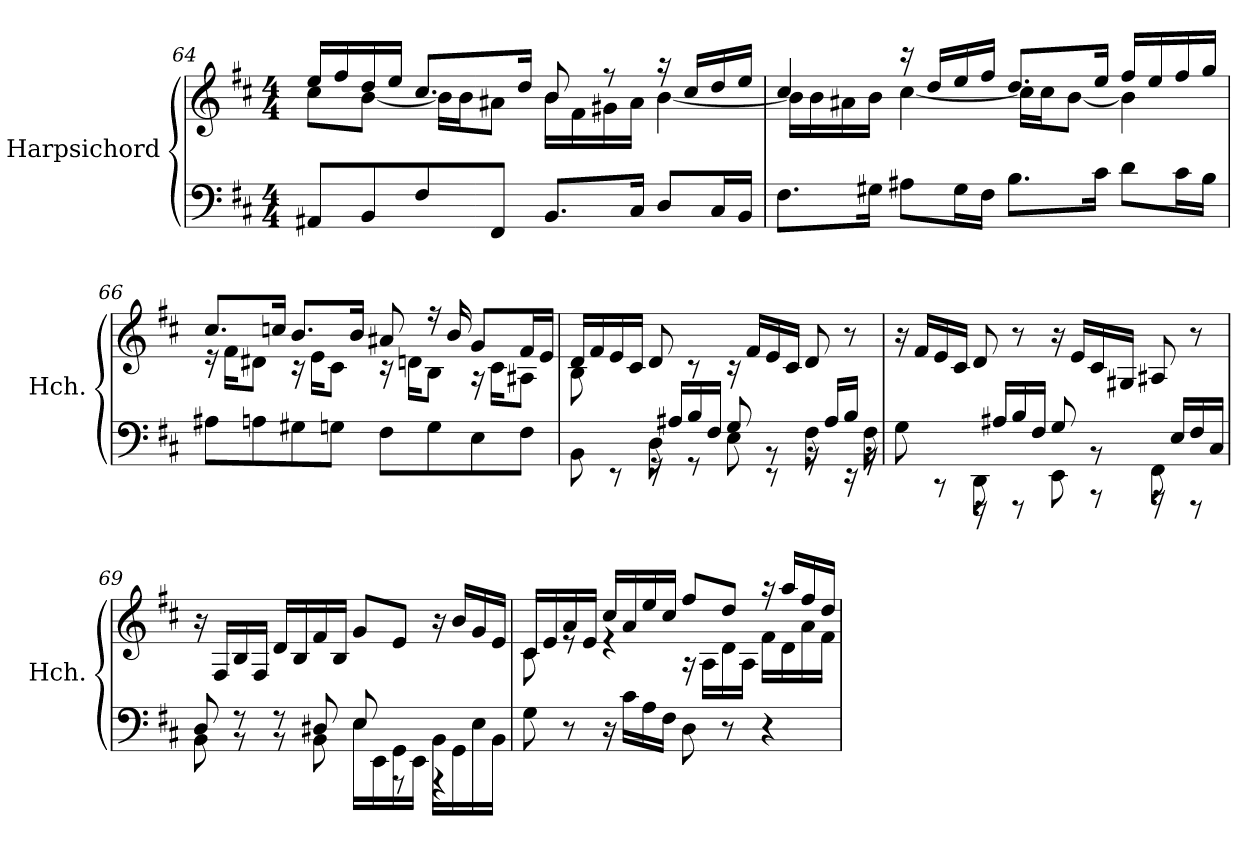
**kern	**kern
*part1	*part1
*staff2	*staff1
*I"Harpsichord	*
*I'Hch.	*
!!LO:LB:g=z
*clefF4	*clefG2
*k[f#c#]	*k[f#c#]
*M4/4	*M4/4
=64	=64
*	*^
8AA#X/L	16ee/LL	8cc#\L
.	16ff#/	.
8BB/	16dd/	[8b\J
.	16ee/JJ	.
8F#/	8.cc#/L	16b\LL]
.	.	16b\J
8FF#/J	.	8a#X\J
.	16dd/Jk	.
8.BB/L	8b/	16b\LL
.	.	16f#\
.	8r	16g#X\
16C#/Jk	.	16a#\JJ
8D/L	16r	[4b\
.	16cc#/LL	.
16C#/L	16dd/	.
16BB/JJ	16ee/JJ	.
=65	=65	=65
8.F#\L	4cc#/	16b\LL]
.	.	16b\
.	.	16a#X\
16G#X\Jk	.	16b\JJ
8A#X\L	16r	[4cc#\
.	16dd/LL	.
16G#\L	16ee/	.
16F#\JJ	16ff#/JJ	.
8.B\L	8.dd/L	16cc#\LL]
.	.	16cc#\J
.	.	[8b\J
16c#\Jk	16ee/Jk	.
8d\L	16ff#/LL	4b\]
.	16ee/	.
16c#\L	16ff#/	.
16B\JJ	16gg/JJ	.
!!LO:LB:g=z	!!
=66	=66	=66
8A#X\L	8.cc#/L	16r
.	.	16f#\KL
8An\	.	8d#X\J
.	16ccn/Jk	.
8G#X\	8.b/L	16r
.	.	16e\KL
8Gn\J	.	8c#\J
.	16b/Jk	.
8F#\L	8a#X/	16r
.	.	16dn\KL
8G\	16r	8B\J
.	16b/	.
8E\	8g/L	16r
.	.	16c#\KL
8F#\J	16f#/L	8A#X\J
.	16e/JJ	.
=67	=67	=67
*^	*	*
8BB\	4ryy	16d/LL	8B\
.	.	16f#/	.
8rEE	.	16e/	2..ryy
.	.	16c#/JJ	.
8D\	16r	8d/	.
.	16A#X/LL	.	.
8rGG	16B/	8rc	.
.	16F#/JJ	.	.
8E\	8G/	16rc	.
.	.	16f#/LL	.
8rEE	8r	16e/	.
.	.	16c#/JJ	.
8F#\	16r	8d/	.
.	16A#/LL	.	.
16rEE	16B/JJ	8r	.
16F#\	16r	.	.
*	*	*v	*v
!!LO:LB:g=z
=68	=68	=68
8G\	4ryy	16r
.	.	16f#/LL
8rCC	.	16e/
.	.	16c#/JJ
8DD\	16r	8d/
.	16A#X/LL	.
8rFFF	16B/	8r
.	16F#/JJ	.
8EE\	8G/	16r
.	.	16e/LL
8rAAA	8r	16c#/
.	.	16G#X/JJ
8FF#\	16r	8A#X/
.	16E/LL	.
8rFFF	16F#/	8r
.	16C#/JJ	.
=69	=69	=69
8BB\	8D/	16r
.	.	16F#/LL
8r	8r	16B/
.	.	16F#/JJ
8r	8r	16d/LL
.	.	16B/
8BB\	8D#X/	16f#/
.	.	16B/JJ
16E\LL	8E/	8g/L
16EE\	.	.
16GG\	8r	8e/J
16EE\JJ	.	.
16BB\LL	4r	16r
16GG\	.	16b/LL
16E\	.	16g/
16BB\JJ	.	16e/JJ
*v	*v	*
!!LO:LB:g=z
=70	=70
*	*^
8G\	16c#/LL	8c#\
.	16e/	.
8r	16a/	8re
.	16e/JJ	.
16r	16cc#/LL	4re
16c#\LL	16a/	.
16A\	16ee/	.
16F#\JJ	16cc#/JJ	.
8D\	8ff#/L	16r
.	.	16A\LL
8r	8dd/J	16d\
.	.	16A\JJ
4r	16r	16f#\LL
.	16aa/LL	16d\
.	16ff#/	16a\
.	16dd/JJ	16f#\JJ
*	*v	*v
=	=
*-	*-
